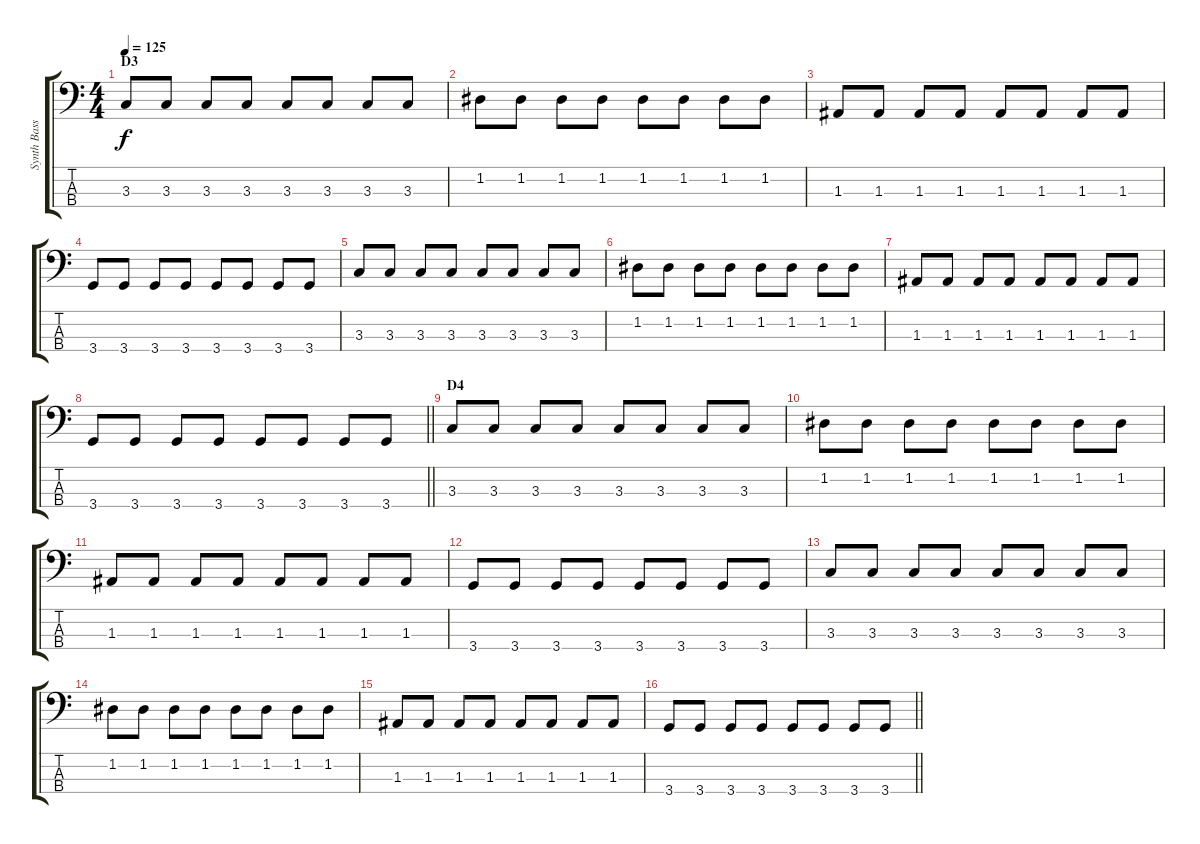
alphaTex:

\track ("Synth Bass" "Synth Bass") {instrument synthbass2}
\staff {score tabs}
\tuning (G2 D2 A1 E1) {hide}
\ts (4 4)
\section ("" "D3")
\tempo 125
\clef f4
\ks c
3.3.8{dy f} 3.3.8 3.3.8 3.3.8 3.3.8 3.3.8 3.3.8 3.3.8 |
1.2.8 1.2.8 1.2.8 1.2.8 1.2.8 1.2.8 1.2.8 1.2.8 |
1.3.8 1.3.8 1.3.8 1.3.8 1.3.8 1.3.8 1.3.8 1.3.8 |
3.4.8 3.4.8 3.4.8 3.4.8 3.4.8 3.4.8 3.4.8 3.4.8 |
3.3.8 3.3.8 3.3.8 3.3.8 3.3.8 3.3.8 3.3.8 3.3.8 |
1.2.8 1.2.8 1.2.8 1.2.8 1.2.8 1.2.8 1.2.8 1.2.8 |
1.3.8 1.3.8 1.3.8 1.3.8 1.3.8 1.3.8 1.3.8 1.3.8 |
\barLineRight lightlight
3.4.8 3.4.8 3.4.8 3.4.8 3.4.8 3.4.8 3.4.8 3.4.8 |
\section ("" "D4")
3.3.8 3.3.8 3.3.8 3.3.8 3.3.8 3.3.8 3.3.8 3.3.8 |
1.2.8 1.2.8 1.2.8 1.2.8 1.2.8 1.2.8 1.2.8 1.2.8 |
1.3.8 1.3.8 1.3.8 1.3.8 1.3.8 1.3.8 1.3.8 1.3.8 |
3.4.8 3.4.8 3.4.8 3.4.8 3.4.8 3.4.8 3.4.8 3.4.8 |
3.3.8 3.3.8 3.3.8 3.3.8 3.3.8 3.3.8 3.3.8 3.3.8 |
1.2.8 1.2.8 1.2.8 1.2.8 1.2.8 1.2.8 1.2.8 1.2.8 |
1.3.8 1.3.8 1.3.8 1.3.8 1.3.8 1.3.8 1.3.8 1.3.8 |
\barLineRight lightlight
3.4.8 3.4.8 3.4.8 3.4.8 3.4.8 3.4.8 3.4.8 3.4.8
